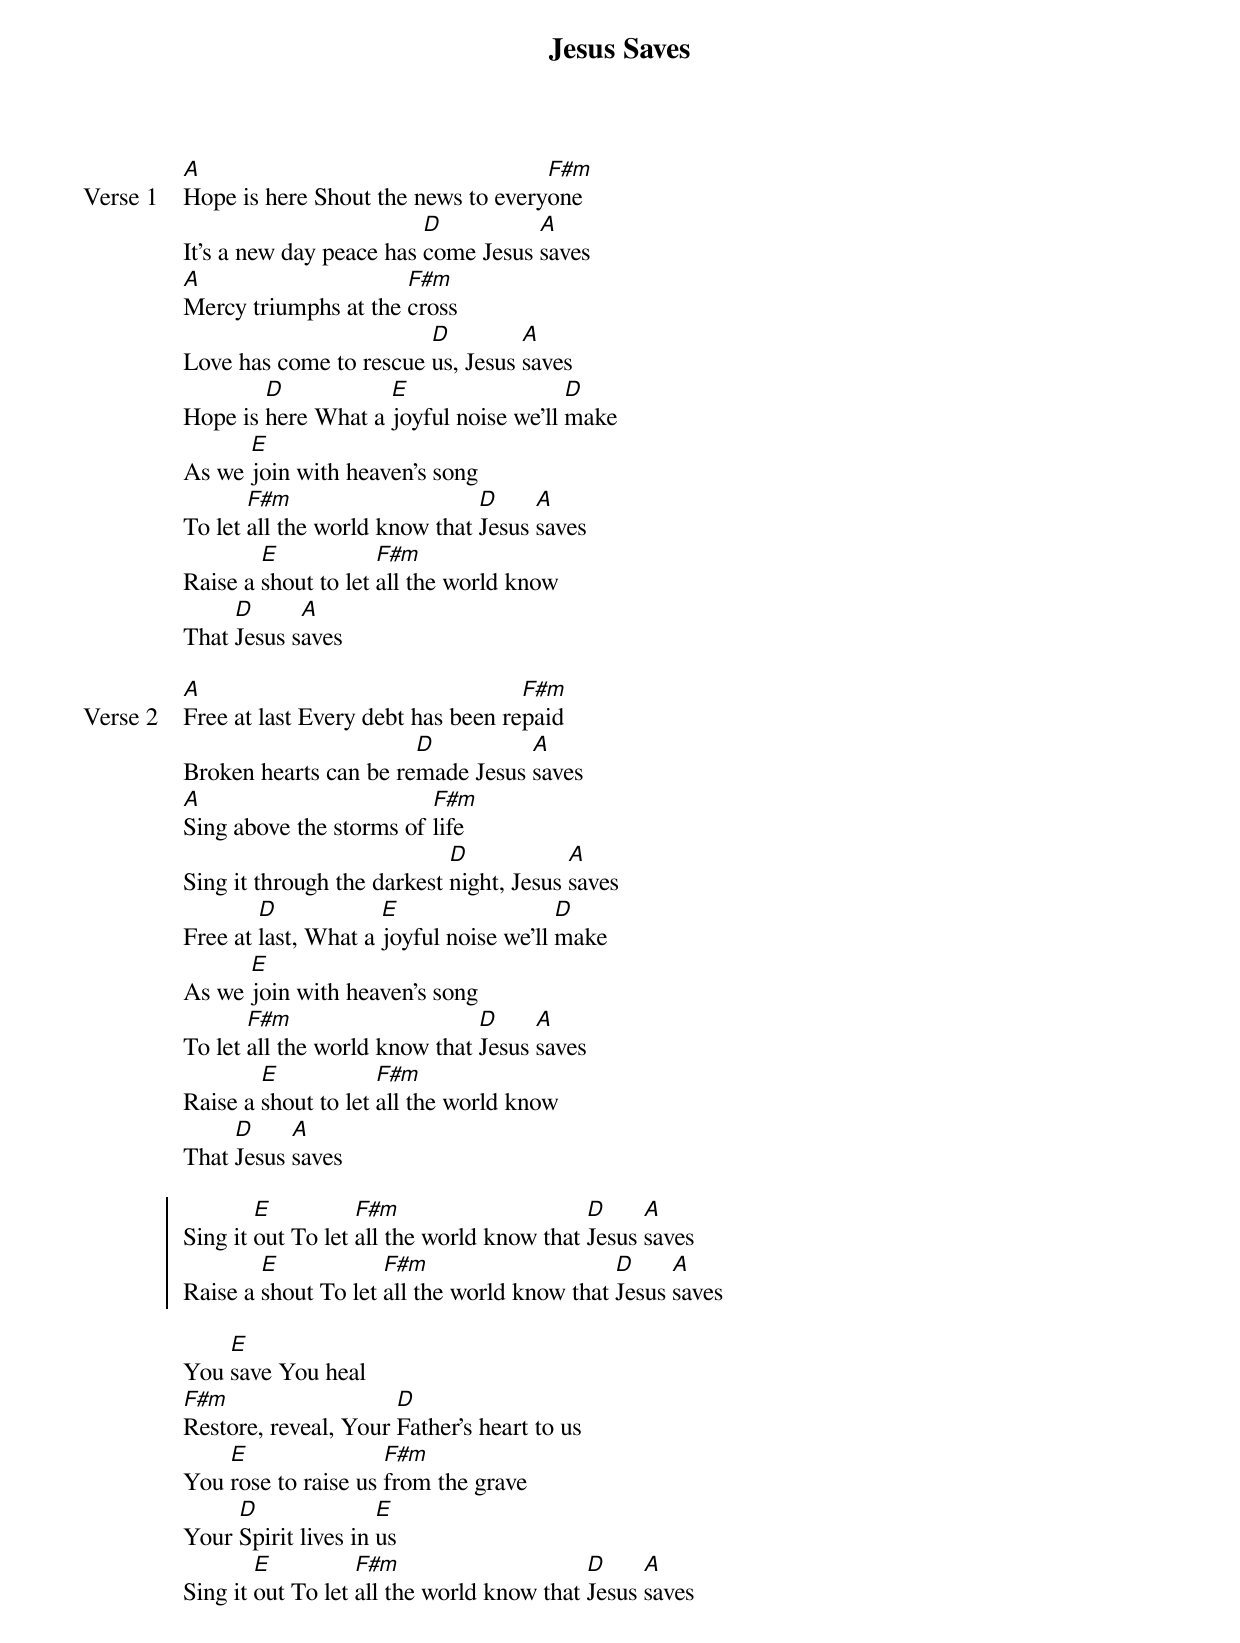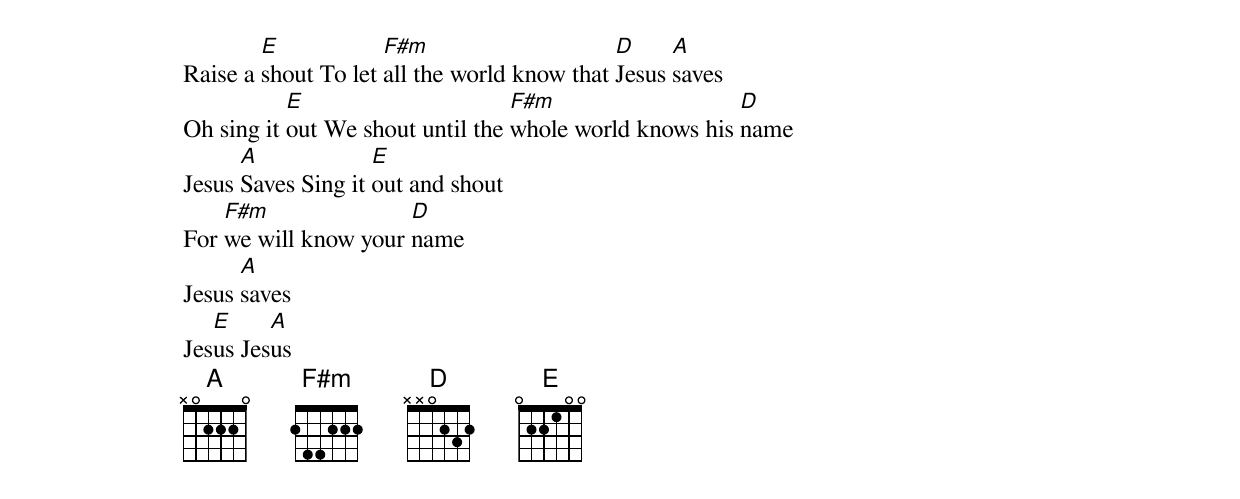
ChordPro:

{title: Jesus Saves}
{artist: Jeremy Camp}
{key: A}

{start_of_verse: Verse 1}
[A]Hope is here Shout the news to every[F#m]one
It’s a new day peace has [D]come Jesus [A]saves
[A]Mercy triumphs at the [F#m]cross
Love has come to rescue [D]us, Jesus [A]saves
Hope is [D]here What a [E]joyful noise we’ll [D]make
As we [E]join with heaven’s song
To let [F#m]all the world know that [D]Jesus [A]saves
Raise a [E]shout to let [F#m]all the world know
That [D]Jesus s[A]aves
{end_of_verse}

{start_of_verse: Verse 2}
[A]Free at last Every debt has been re[F#m]paid
Broken hearts can be re[D]made Jesus [A]saves
[A]Sing above the storms of [F#m]life
Sing it through the darkest [D]night, Jesus [A]saves
Free at [D]last, What a [E]joyful noise we’ll [D]make
As we [E]join with heaven’s song
To let [F#m]all the world know that [D]Jesus [A]saves
Raise a [E]shout to let [F#m]all the world know
That [D]Jesus [A]saves
{end_of_verse}

{start_of_chorus}
Sing it [E]out To let [F#m]all the world know that [D]Jesus [A]saves
Raise a [E]shout To let [F#m]all the world know that [D]Jesus [A]saves
{end_of_chorus}

{start_of_bridge}
You [E]save You heal
[F#m]Restore, reveal, Your [D]Father’s heart to us
You [E]rose to raise us [F#m]from the grave
Your [D]Spirit lives in [E]us
Sing it [E]out To let [F#m]all the world know that [D]Jesus [A]saves
Raise a [E]shout To let [F#m]all the world know that [D]Jesus [A]saves
Oh sing it [E]out We shout until the [F#m]whole world knows his [D]name
Jesus [A]Saves Sing it [E]out and shout
For [F#m]we will know your [D]name
Jesus [A]saves
Jes[E]us Jes[A]us
{end_of_bridge}
